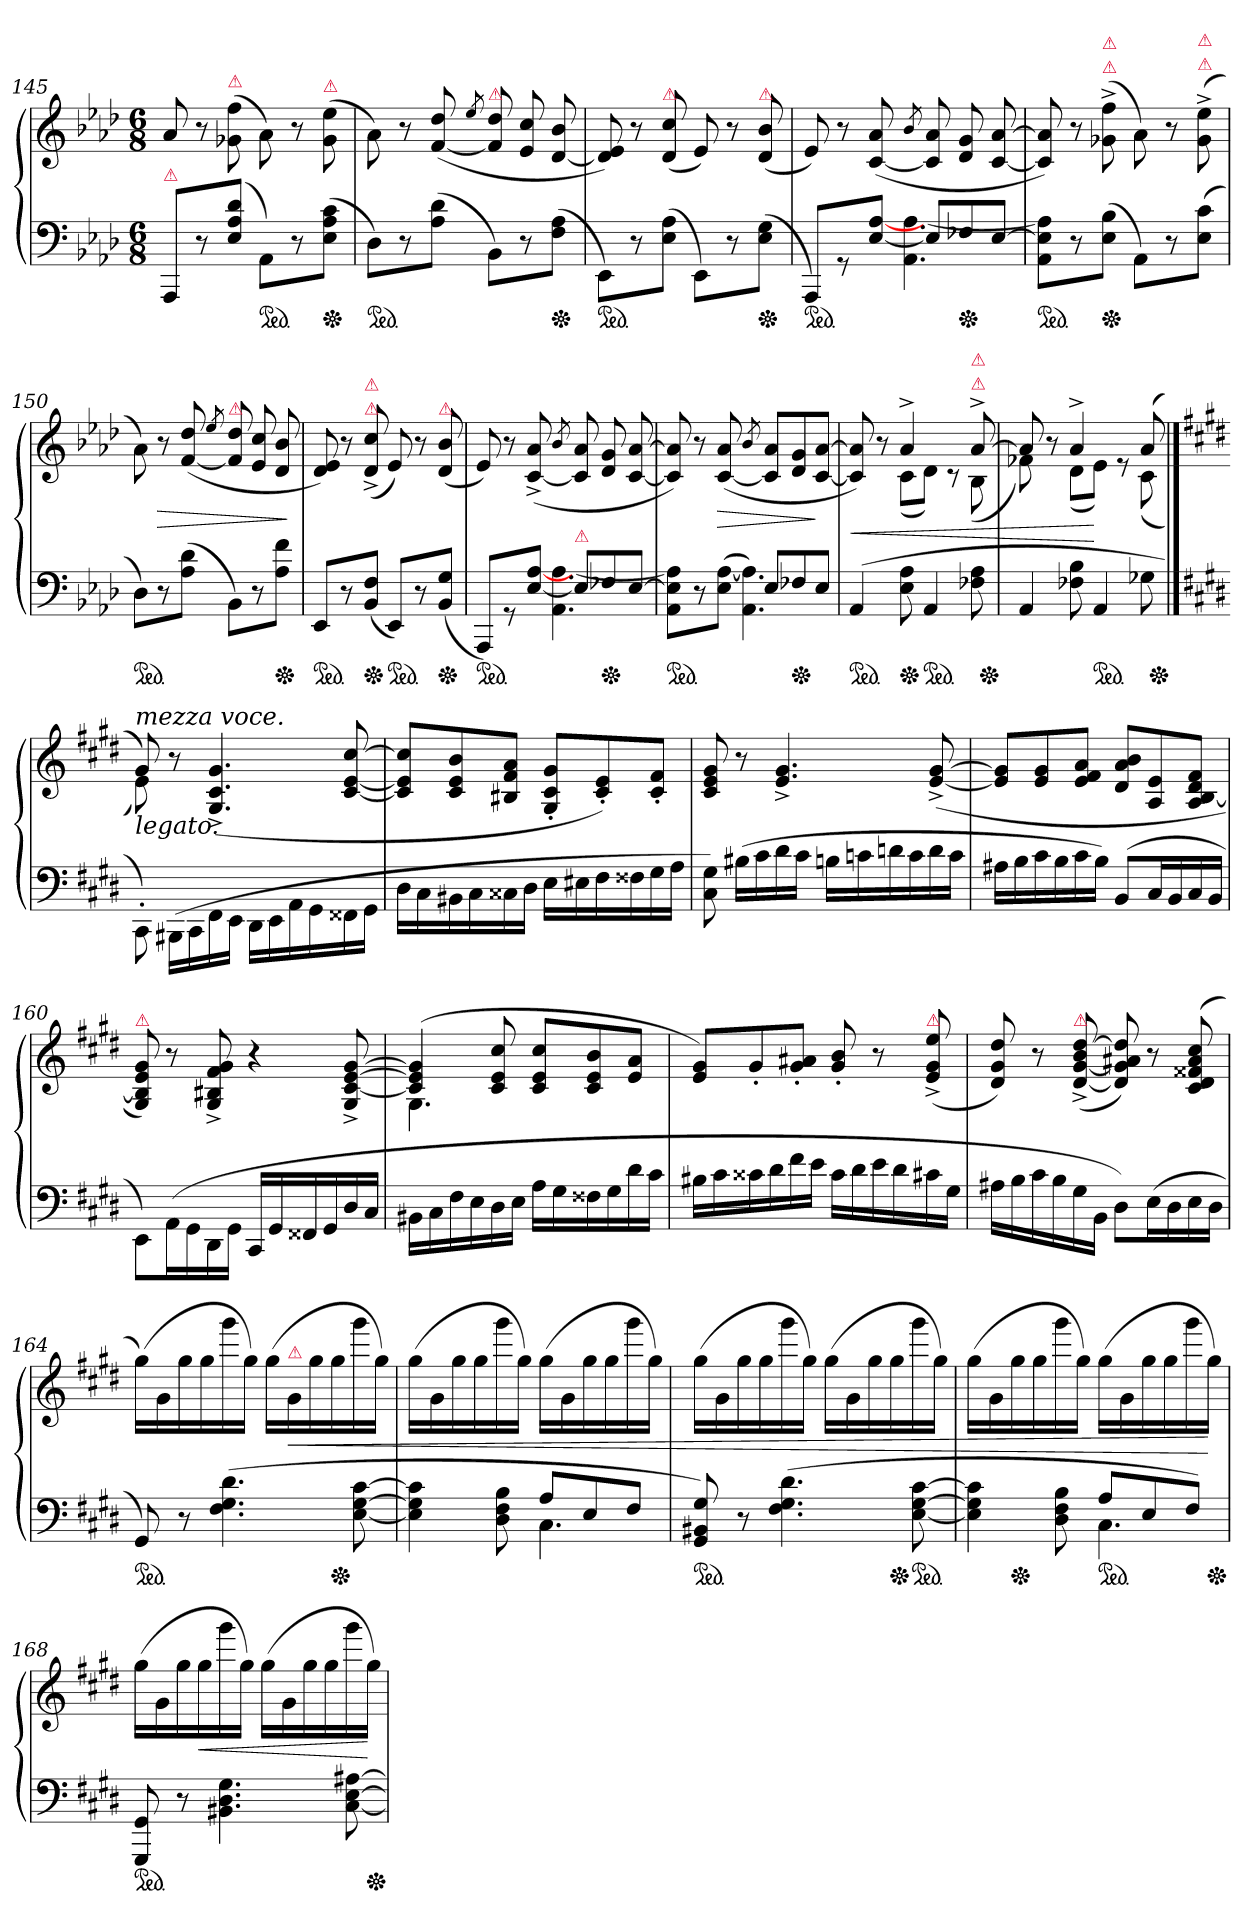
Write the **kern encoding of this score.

**kern	**kern	**dynam
*part1	*part1	*part1
*staff2	*staff1	*staff1/2
*clefF4	*clefG2	*
*k[b-e-a-d-]	*k[b-e-a-d-]	*
*A-:	*A-:	*
*M6/8	*M6/8	*
=145	=145	=145
!LO:TX:a:color=crimson:t=⚠	!	!
8AAA-/L	8a-/	.
8r	8r	.
!	!LO:TX:a:color=crimson:t=⚠	!
(>8E-\ 8A-\ 8d-\J	(>8g-X 8ff	.
*ped	*	*
8AA-L)	8a-\)	.
8r	8r	.
!	!LO:TX:a:color=crimson:t=⚠	!
*Xped	*	*
(8E- 8A- 8cJ	(>8g- 8ee-	.
=146	=146	=146
*ped	*	*
8D-L)	8a-\)	.
8r	8r	.
(>8A- 8d-J	(>[8f/ 8dd-/	.
.	8qee-/	.
!	!LO:TX:a:color=crimson:t=⚠	!
8BB-L)	8f]/ 8dd-/	.
8r	8e- 8cc	.
*Xped	*	*
(>8F 8A-J	[8d- 8b-	.
=147	=147	=147
*ped	*	*
8EE-\L)	8d-] 8e-)	.
8r	8r	.
!	!LO:TX:a:color=crimson:t=⚠	!
(>8E- 8A-J	(<8d-/ 8cc/	.
8EE-\L)	8e-)	.
8r	8r	.
!	!LO:TX:a:color=crimson:t=⚠	!
*Xped	*	*
(8E- 8GJ	(<8d-/ 8b-/	.
=148	=148	=148
*^	*	*
!LO:TX:a:color=crimson:t=⚠	!	!	!
*ped	*	*	*
4.ryy	8AAA-/L)	8e-/)	.
.	8r	8r	.
.	[>8E-\ [>8A-\J	(>[8c 8a-	.
.	.	8qb-/	.
8E-/L]	4.AA- [4.A-	8c] 8a-	.
*Xped	*	*	*
8F-X	.	8d- 8g	.
[8E-J	.	[8c [8a-	.
*v	*v	*	*
=149	=149	=149
*ped	*	*
8AA- 8E-] 8A-]L	8c] 8a-])	.
8r	8r	.
!	!LO:TX:a:color=crimson:t=⚠	!
!	!LO:TX:a:color=crimson:t=⚠	!
*Xped	*	*
(>8E- 8B-J	(>8g-X^< 8ff^<	.
8AA-L)	8a-\)	.
8r	8r	.
!	!LO:TX:a:color=crimson:t=⚠	!
!	!LO:TX:a:color=crimson:t=⚠	!
(>8E- 8cJ	(8g-^< 8ee-^<	.
=150	=150	=150
*ped	*	*
8D-L)	8a-\)	.
8r	8r	>
(>8A- 8d-J	(>[8f/ 8dd-/	.
.	8qee-/	.
!	!LO:TX:a:color=crimson:t=⚠	!
8BB-L)	8f]/ 8dd-/	.
8r	8e- 8cc	.
*Xped	*	*
8A- 8fJ	8d- 8b-	.
.	.	]
=151	=151	=151
*ped	*	*
8EE-/L	8d- 8e-)	.
8r	8r	.
!	!LO:TX:a:color=crimson:t=⚠	!
!	!LO:TX:a:color=crimson:t=⚠	!
*Xped	*	*
(<8BB- 8FJ	(<8d-^</ 8cc^</	.
*ped	*	*
8EE-/L)	8e-)	.
8r	8r	.
!	!LO:TX:a:color=crimson:t=⚠	!
*Xped	*	*
(<8BB- 8GJ	(8d-/ 8b-/	.
=152	=152	=152
*^	*	*
!LO:TX:a:color=crimson:t=⚠	!	!	!
*ped	*	*	*
4.ryy	8AAA-/L)	8e-/)	.
.	8r	8r	.
.	[>8E-\ [>8A-\J	(>[8c^< 8a-^<	.
.	.	8qb-/	.
!LO:TX:a:color=crimson:t=⚠	!	!	!
8E-/L]	4.AA- [>4.A-	8c] 8a-	.
*Xped	*	*	*
8F-X	.	8d- 8g	.
[8E-J	.	[8c [8a-	.
=153	=153	=153	=153
*ped	*	*	*
4.ryy	8AA- 8E-] 8A-]L	8c] 8a-])	.
.	8r	8r	.
.	(>8E- [8A-J	(>[8c 8a-	>
.	.	8qb-/	.
8E-/L	4.AA- 4.A-])	8c] 8a-L	.
*Xped	*	*	*
8F-X	.	8d- 8g	.
8E-J	.	[8c [8a-J	]
*v	*v	*	*
=154	=154	=154
*	*^	*
*ped	*	*	*
(>4AA-	8c] 8a-])	4ryy	<
.	8r	.	.
*Xped	*	*	*
8E- 8A-	4a-^>	(>8cL	.
*ped	*	*	*
4AA-	.	8d-J)	.
.	8ryy	8rc	.
!	!LO:TX:a:color=crimson:t=⚠	!	!
!	!LO:TX:a:color=crimson:t=⚠	!	!
8F-X 8A-	[8a-^>	(<8B-	.
*Xped	*	*	*
=155	=155	=155	=155
4AA-	8a-]	8f-X)	.
.	8r	8ryy	.
8F-X 8B-	4a-^>	(>8d-L	.
*ped	*	*	*
4AA-	.	8e-J)	[
.	8ryy	8re	.
8G-X	(>8a-	(<8c	.
*Xped	*	*	*
==156	==156	==156	==156
*k[f#c#g#d#]	*k[f#c#g#d#]	*	*
!	!LO:TX:a:i:t=mezza voce.	!	!
!	!LO:TX:b:i:t=legato.	!	!
8CC#'\)	8g#)	8e)	.
(>16BBB#XLL	8r	4ryy	.
16CC#	.	.	.
16FF#\	(>4.G#^>/ 4.c#^>/ 4.g#^>/	.	.
16EE\JJ	.	.	.
16DD#\LL	.	4.ryy	.
16EE\	.	.	.
16AA\	.	.	.
16GG#\	.	.	.
16FF##X	[8c# [8e [8cc#	.	.
16GG#JJ	.	.	.
*	*v	*v	*
=157	=157	=157
16D#\LL	8c#] 8e] 8cc#]L	.
16C#	.	.
16BB#X	8c# 8e 8b	.
16C#	.	.
16C##X	8B#X 8f# 8aJ	.
16D#JJ	.	.
16E\LL	8G#'>/ 8c#'>/ 8g#'>/L	.
16E#X\	.	.
16F#	8c#'> 8e'>)	.
16F##X	.	.
16G#	8c#'> 8f#'>J	.
16AJJ	.	.
=158	=158	=158
8C# 8G#)	8c# 8e 8g#	.
(>16B#XLL	8r	.
16c#	.	.
16d#	4.e^> 4.g#^>	.
16c#JJ	.	.
16BnLL	.	.
16cn	.	.
16dn	.	.
16c	.	.
16d	(>[8e^> [8g#^>	.
16cJJ	.	.
=159	=159	=159
16A#XLL	8e] 8g#]L	.
16B	.	.
16c#	8e 8g#	.
16B	.	.
16c#	8e 8f# 8aJ	.
16BJJ)	.	.
(>8BBL	8d# 8a 8bL	.
16C#L	8A 8e	.
16BB	.	.
16C#	8A [8B 8d# 8f#J	.
16BBJJ	.	.
=160	=160	=160
!	!LO:TX:a:color=crimson:t=⚠	!
8EE\L)	8G# 8B] 8e 8g#)	.
(>16AAL	8r	.
16GG#	.	.
16DD#	8G#^> 8B#X^> 8f#^> 8g#^>	.
16GG#JJ	.	.
16CC#LL	4r	.
16GG#	.	.
16FF##X	.	.
16GG#	.	.
16D#	8G#^> [8c#^> [8e^> [8g#^>	.
16C#JJ	.	.
=161	=161	=161
*	*^	*
16BB#XLL	(>4c#] 4e] 4g#]	4.G#	.
16C#	.	.	.
16F#	.	.	.
16E	.	.	.
16D#	8c# 8e 8cc#	.	.
16EJJ	.	.	.
16ALL	8c# 8e 8cc#L	4.ryy	.
16G#	.	.	.
16F##X	8c# 8e 8b	.	.
16G#	.	.	.
16d#	8e 8aJ	.	.
16c#JJ	.	.	.
*	*v	*v	*
=162	=162	=162
16B#XLL	8e 8g#L)	.
16c#	.	.
16c##X	8g#'	.
16d#	.	.
16f#	8g#' 8a#X'J	.
16eJJ	.	.
16c##LL	8g#' 8b'	.
16d#	.	.
16e	8r	.
16d#	.	.
!	!LO:TX:a:color=crimson:t=⚠	!
16c#X	(<8e^< 8g#^< 8ee^<	.
16G#JJ	.	.
=163	=163	=163
16A#XLL	8d# 8g# 8dd#)	.
16B	.	.
16c#	8r	.
16B	.	.
!	!LO:TX:a:color=crimson:t=⚠	!
16G#	(>[8d#^< [8g#^< 8b^< [8dd#^<	.
16BBJJ	.	.
8D#L)	8d#] 8g#] 8a#X 8dd#])	.
(>16EL	8r	.
16D#	.	.
16E	(>8c# 8d# 8f##X 8a# 8cc#	.
16D#JJ	.	.
=164	=164	=164
*ped	*	*
8GG#)	(>16gg#LL)	.
.	16g#	.
8r	16gg#	.
.	16gg#	.
(>4.F# 4.G# 4.d#	16ggg#	.
.	16gg#JJ)	.
.	(>16gg#LL	.
!	!LO:TX:a:color=crimson:t=⚠	!
.	16g#	<
.	16gg#	.
*Xped	*	*
.	16gg#	.
[8E [8G# [8c#	16ggg#	.
.	16gg#JJ)	.
=165	=165	=165
*^	*	*
4.ryy	4E] 4G#] 4c#]	(>16gg#LL	.
.	.	16g#	.
.	.	16gg#	.
.	.	16gg#	.
.	8D# 8F# 8B	16ggg#	.
.	.	16gg#JJ)	.
8AL	4.C#	(>16gg#LL	.
.	.	16g#	.
8E	.	16gg#	.
.	.	16gg#	.
8F#J	.	16ggg#	.
.	.	16gg#JJ)	.
*v	*v	*	*
=166	=166	=166
*ped	*	*
8GG#/ 8BB#X/ 8G#/)	(>16gg#LL	.
.	16g#	.
8r	16gg#	.
.	16gg#	.
(>4.F# 4.G# 4.d#	16ggg#	.
.	16gg#JJ)	.
.	(>16gg#LL	.
.	16g#	.
.	16gg#	.
*Xped	*	*
.	16gg#	.
*ped	*	*
[8E [8G# [8c#	16ggg#	.
.	16gg#JJ)	.
=167	=167	=167
*^	*	*
4.ryy	4E] 4G#] 4c#]	(>16gg#LL	.
.	.	16g#	.
*Xped	*	*	*
.	.	16gg#	.
.	.	16gg#	.
.	8D# 8F# 8B	16ggg#	.
.	.	16gg#JJ)	.
*ped	*	*	*
8AL	4.C#	(>16gg#LL	.
.	.	16g#	.
8E	.	16gg#	.
.	.	16gg#	.
8F#J)	.	16ggg#	.
*Xped	*	*	*
.	.	16gg#JJ)	[
*v	*v	*	*
=168	=168	=168
*ped	*	*
8GGG# 8GG#	(>16gg#LL	.
.	16g#	.
8r	16gg#	.
.	16gg#	<
4.BB#X 4.D# 4.G#	16ggg#	.
.	16gg#JJ)	.
.	(>16gg#LL	.
.	16g#	.
.	16gg#	.
.	16gg#	.
[8C# [8E [8A#X	16ggg#	.
*Xped	*	*
.	16gg#JJ)	[
=	=	=
*-	*-	*-
